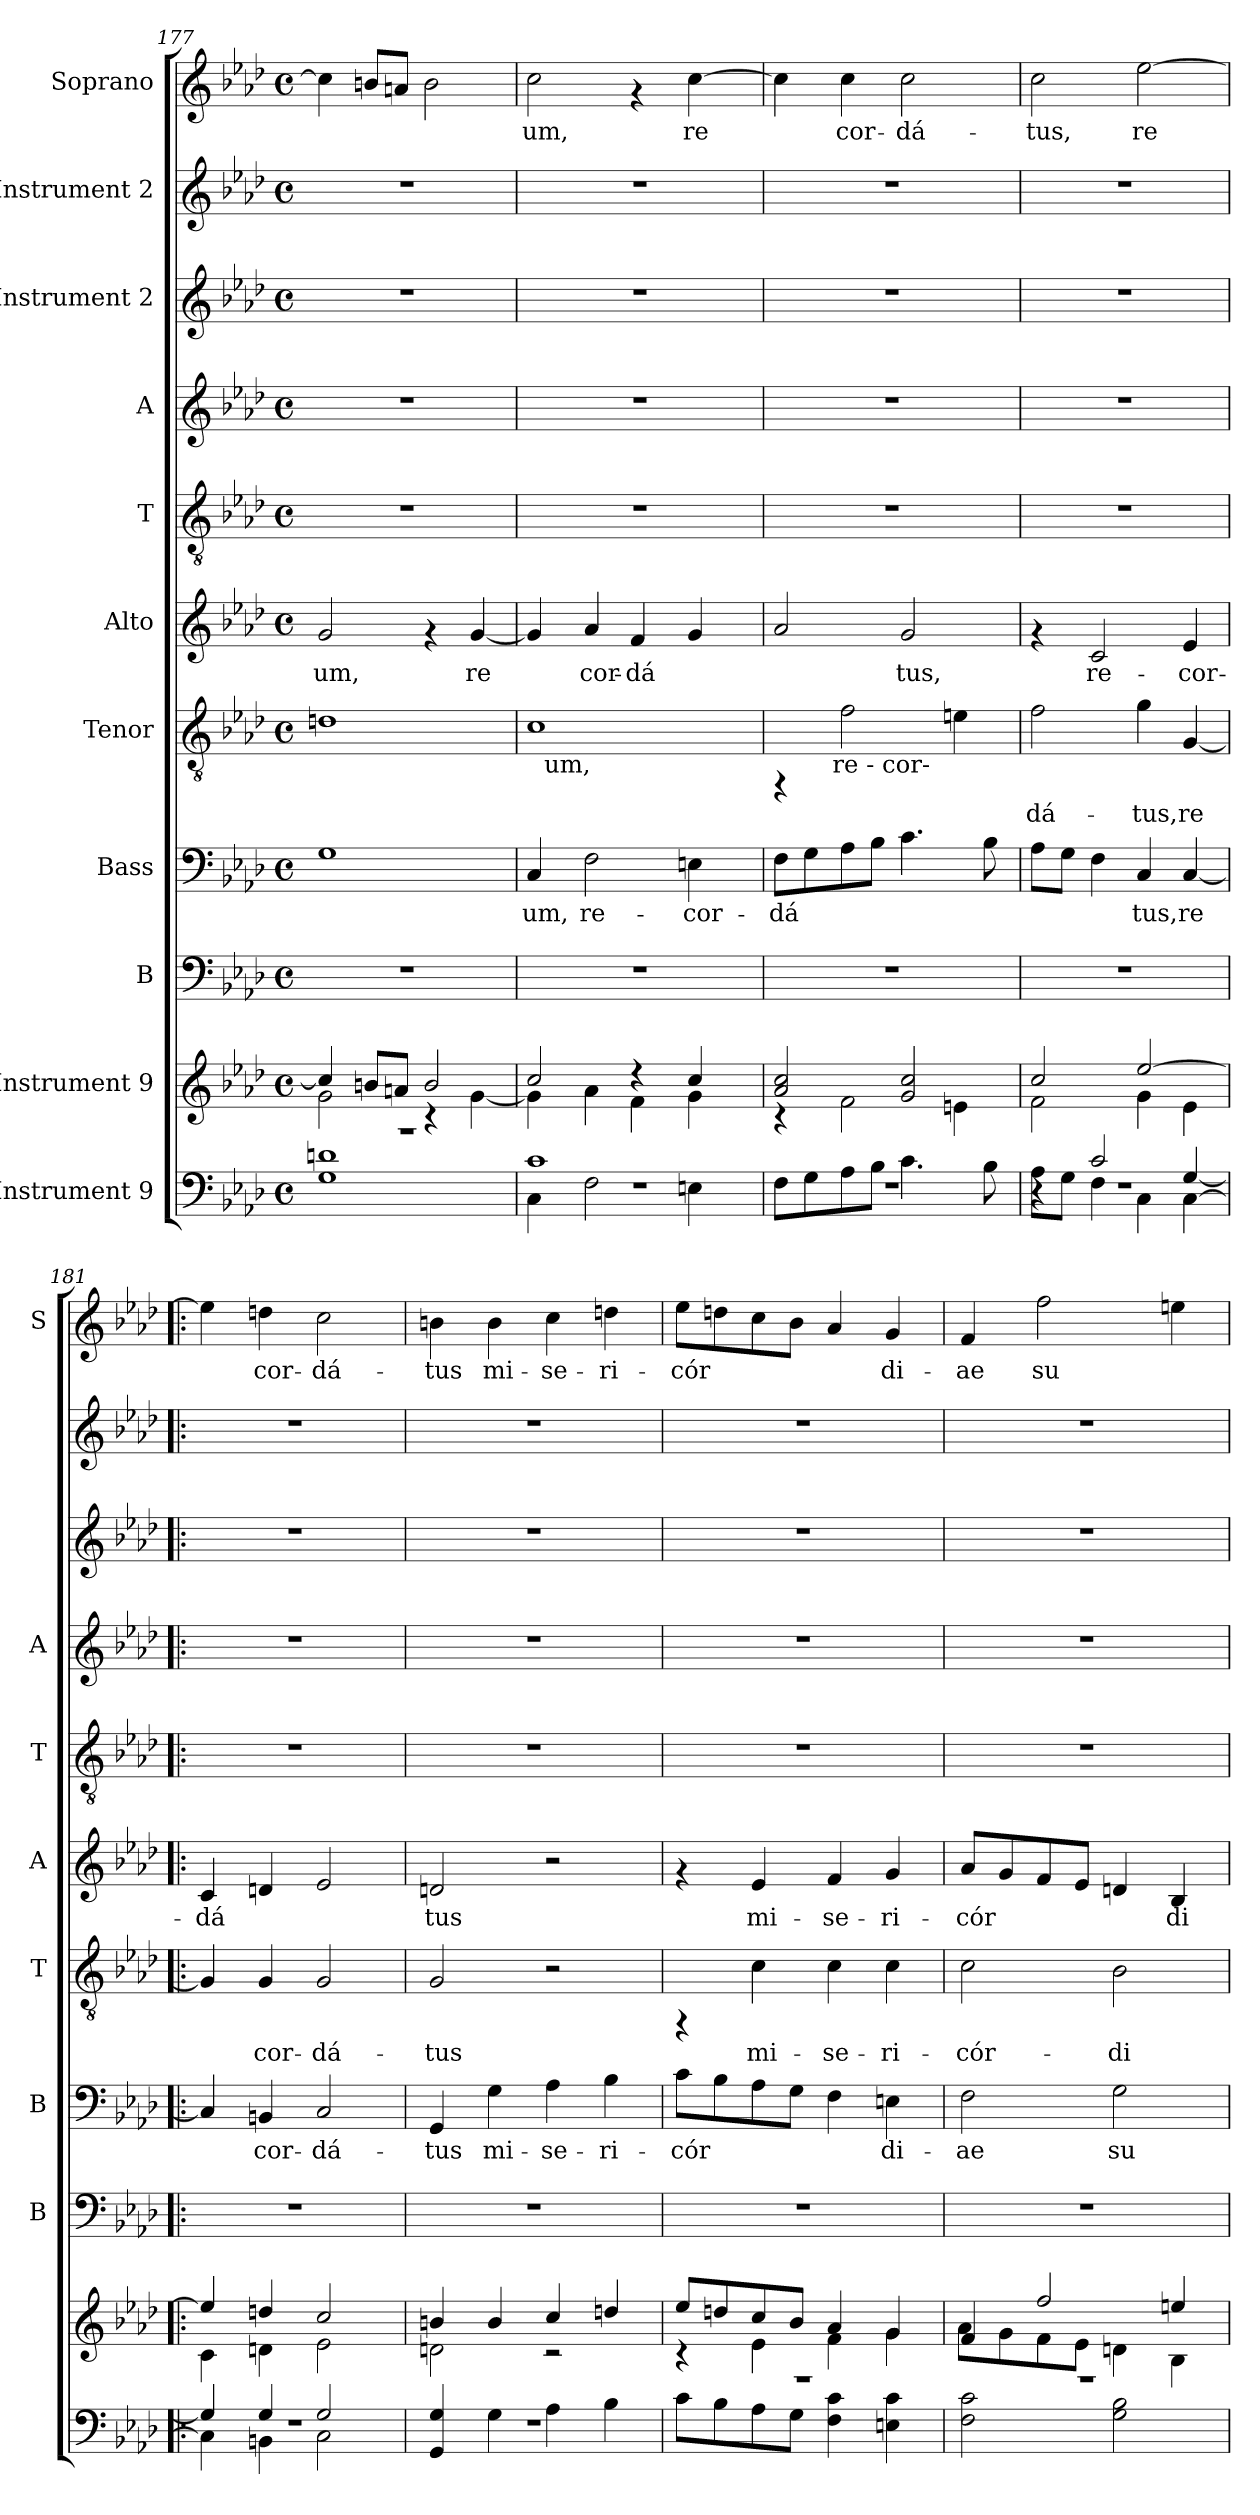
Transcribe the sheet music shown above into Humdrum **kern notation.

**kern	**kern	**kern	**kern	**text	**kern	**text	**kern	**text	**kern	**kern	**kern	**kern	**kern	**text
*part11	*part10	*part9	*part8	*part8	*part7	*part7	*part6	*part6	*part5	*part4	*part3	*part2	*part1	*part1
*staff11	*staff10	*staff9	*staff8	*staff8	*staff7	*staff7	*staff6	*staff6	*staff5	*staff4	*staff3	*staff2	*staff1	*staff1
*I"Instrument 9	*I"Instrument 9	*I"B	*I"Bass	*	*I"Tenor	*	*I"Alto	*	*I"T	*I"A	*I"Instrument 2	*I"Instrument 2	*I"Soprano	*
*	*	*I'B	*I'B	*	*I'T	*	*I'A	*	*I'T	*I'A	*	*	*I'S	*
*clefF4	*clefG2	*clefF4	*clefF4	*	*clefGv2	*	*clefG2	*	*clefGv2	*clefG2	*clefG2	*clefG2	*clefG2	*
*k[b-e-a-d-]	*k[b-e-a-d-]	*k[b-e-a-d-]	*k[b-e-a-d-]	*	*k[b-e-a-d-]	*	*k[b-e-a-d-]	*	*k[b-e-a-d-]	*k[b-e-a-d-]	*k[b-e-a-d-]	*k[b-e-a-d-]	*k[b-e-a-d-]	*
*A-:	*A-:	*A-:	*A-:	*	*A-:	*	*A-:	*	*A-:	*A-:	*A-:	*A-:	*A-:	*
*M4/4	*M4/4	*M4/4	*M4/4	*	*M4/4	*	*M4/4	*	*M4/4	*M4/4	*M4/4	*M4/4	*M4/4	*
*met(c)	*met(c)	*met(c)	*met(c)	*	*met(c)	*	*met(c)	*	*met(c)	*met(c)	*met(c)	*met(c)	*met(c)	*
=177	=177	=177	=177	=177	=177	=177	=177	=177	=177	=177	=177	=177	=177	=177
*^	*^	*	*	*	*	*	*	*	*	*	*	*	*	*
!	!	!	!	!	!	!LO:LY:b:cj	!	!LO:LY:b:cj	!	!LO:LY:b:cj	!	!	!	!	!	!LO:LY:b:cj
1r	1dn 1G	4cc/]	2g\	1r	1G	--	1dn	--	2g/	-um,	1r	1r	1r	1r	4cc\]	--
!	!	!	!	!	!	!	!	!	!	!	!	!	!	!	!	!LO:LY:b:cj
.	.	8bn/L	.	.	.	.	.	.	.	.	.	.	.	.	8bn/L	--
!	!	!	!	!	!	!	!	!	!	!	!	!	!	!	!	!LO:LY:b:cj
.	.	8an/J	.	.	.	.	.	.	.	.	.	.	.	.	8an/J	--
!	!	!	!	!	!	!	!	!	!	!	!	!	!	!	!	!LO:LY:b:cj
.	.	2b/	4rB	.	.	.	.	.	4rf	.	.	.	.	.	2b\	--
!	!	!	!	!	!	!	!	!	!	!LO:LY:b:cj	!	!	!	!	!	!
.	.	.	[<4g\	.	.	.	.	.	[<4g/	re-	.	.	.	.	.	.
=178	=178	=178	=178	=178	=178	=178	=178	=178	=178	=178	=178	=178	=178	=178	=178	=178
*	*^	*	*	*	*	*	*	*	*	*	*	*	*	*	*	*
!	!	!	!	!	!	!	!LO:LY:b:cj	!	!LO:LY:b:cj	!	!LO:LY:b:cj	!	!	!	!	!	!LO:LY:b:cj
*	*	*	*	*	*	*	*	*^	*	*	*	*	*	*	*	*	*
1r	1c	4C\	2cc/	4g\]	1r	4C/	-um,	1c	32.ryy	--	4g/]	--	1r	1r	1r	1r	2cc\	-um,
!	!	!	!	!	!	!	!	!	!LO:TX:b:t=um,	!	!	!	!	!	!	!	!	!
.	.	.	.	.	.	.	.	.	2ryy	.	.	.	.	.	.	.	.	.
!	!	!	!	!	!	!	!LO:LY:b:cj	!	!	!	!	!LO:LY:b:cj	!	!	!	!	!	!
.	.	2F\	.	4a-\	.	2F\	re-	.	.	.	4a-/	-cor-	.	.	.	.	.	.
!	!	!	!	!	!	!	!	!	!	!	!	!LO:LY:b:cj	!	!	!	!	!	!
.	.	.	4r	4f\	.	.	.	.	.	.	4f/	-dá-	.	.	.	.	4rf	.
.	.	.	.	.	.	.	.	.	4ryy	.	.	.	.	.	.	.	.	.
!	!	!	!	!	!	!	!LO:LY:b:cj	!	!	!	!	!LO:LY:b:cj	!	!	!	!	!	!LO:LY:b:cj
.	.	4En\	4cc/	4g\	.	4En\	-cor-	.	.	.	4g/	--	.	.	.	.	[>4cc\	re-
.	.	.	.	.	.	.	.	.	8ryy	.	.	.	.	.	.	.	.	.
.	.	.	.	.	.	.	.	.	16ryy	.	.	.	.	.	.	.	.	.
.	.	.	.	.	.	.	.	.	64ryy	.	.	.	.	.	.	.	.	.
=179	=179	=179	=179	=179	=179	=179	=179	=179	=179	=179	=179	=179	=179	=179	=179	=179	=179	=179
!	!	!	!	!	!	!	!LO:LY:b:cj	!	!	!	!	!LO:LY:b:cj	!	!	!	!	!	!LO:LY:b:cj
*	*v	*v	*	*	*	*	*	*	*	*	*	*	*	*	*	*	*	*
1r	8F\L	2a-/ 2cc/	4rB	1r	8F\L	-dá-	4rFF	8...ryy	.	2a-/	--	1r	1r	1r	1r	4cc\]	--
!	!	!	!	!	!	!LO:LY:b:cj	!	!	!	!	!	!	!	!	!	!	!
.	8G\	.	.	.	8G\	--	.	.	.	.	.	.	.	.	.	.	.
!	!	!	!	!	!	!	!	!LO:TX:b:t=re - cor-	!	!	!	!	!	!	!	!	!
.	.	.	.	.	.	.	.	2ryy	.	.	.	.	.	.	.	.	.
!	!	!	!	!	!	!LO:LY:b:cj	!	!	!LO:LY:b:cj	!	!	!	!	!	!	!	!LO:LY:b:cj
.	8A-\	.	2f\	.	8A-\	--	2f\	.	--	.	.	.	.	.	.	4cc\	-cor-
!	!	!	!	!	!	!LO:LY:b:cj	!	!	!	!	!	!	!	!	!	!	!
.	8B-\J	.	.	.	8B-\J	--	.	.	.	.	.	.	.	.	.	.	.
!	!	!	!	!	!	!LO:LY:b:cj	!	!	!	!	!LO:LY:b:cj	!	!	!	!	!	!LO:LY:b:cj
.	4.c\	2cc/ 2g/	.	.	4.c\	--	.	.	.	2g/	-tus,	.	.	.	.	2cc\	-dá-
.	.	.	.	.	.	.	.	4ryy	.	.	.	.	.	.	.	.	.
!	!	!	!	!	!	!	!	!	!LO:LY:b:cj	!	!	!	!	!	!	!	!
.	.	.	4en\	.	.	.	4en\	.	--	.	.	.	.	.	.	.	.
!	!	!	!	!	!	!LO:LY:b:cj	!	!	!	!	!	!	!	!	!	!	!
.	8B-\	.	.	.	8B-\	--	.	.	.	.	.	.	.	.	.	.	.
.	.	.	.	.	.	.	.	64ryy	.	.	.	.	.	.	.	.	.
!!LO:PB:g=z
=180	=180	=180	=180	=180	=180	=180	=180	=180	=180	=180	=180	=180	=180	=180	=180	=180	=180
*	*^	*	*	*	*	*	*	*	*	*	*	*	*	*	*	*	*
!	!	!	!	!	!	!	!LO:LY:b:cj	!	!	!LO:LY:b:cj	!	!	!	!	!	!	!	!LO:LY:b:cj
*	*	*	*	*	*	*	*	*v	*v	*	*	*	*	*	*	*	*	*
1r	4r	8A-\L	2cc/	2f\	1r	8A-\L	--	2f\	-dá-	4rf	.	1r	1r	1r	1r	2cc\	-tus,
!	!	!	!	!	!	!	!LO:LY:b:cj	!	!	!	!	!	!	!	!	!	!
.	.	8G\J	.	.	.	8G\J	--	.	.	.	.	.	.	.	.	.	.
!	!	!	!	!	!	!	!LO:LY:b:cj	!	!	!	!LO:LY:b:cj	!	!	!	!	!	!
.	2c/	4F\	.	.	.	4F\	--	.	.	2c/	re-	.	.	.	.	.	.
!	!	!	!	!	!	!	!LO:LY:b:cj	!	!LO:LY:b:cj	!	!	!	!	!	!	!	!LO:LY:b:cj
.	.	4C\	[>2ee-/	4g\	.	4C/	-tus,	4g\	-tus,	.	.	.	.	.	.	[>2ee-\	re-
!	!	!	!	!	!	!	!LO:LY:b:cj	!	!LO:LY:b:cj	!	!LO:LY:b:cj	!	!	!	!	!	!
.	[>4G/	[<4C\	.	4e-\	.	[>4C/	re-	[<4G/	re-	4e-/	-cor-	.	.	.	.	.	.
=181!|:	=181!|:	=181!|:	=181!|:	=181!|:	=181!|:	=181!|:	=181!|:	=181!|:	=181!|:	=181!|:	=181!|:	=181!|:	=181!|:	=181!|:	=181!|:	=181!|:	=181!|:
!	!	!	!	!	!	!	!LO:LY:b:cj	!	!LO:LY:b:cj	!	!LO:LY:b:cj	!	!	!	!	!	!LO:LY:b:cj
1r	4G/]	4C\]	4ee-/]	4c\	1r	4C/]	--	4G/]	--	4c/	-dá-	1r	1r	1r	1r	4ee-\]	--
!	!	!	!	!	!	!	!LO:LY:b:cj	!	!LO:LY:b:cj	!	!LO:LY:b:cj	!	!	!	!	!	!LO:LY:b:cj
.	4G/	4BBn\	4ddn/	4dn\	.	4BBn/	-cor-	4G/	-cor-	4dn/	--	.	.	.	.	4ddn\	-cor-
!	!	!	!	!	!	!	!LO:LY:b:cj	!	!LO:LY:b:cj	!	!LO:LY:b:cj	!	!	!	!	!	!LO:LY:b:cj
.	2G/	2C\	2cc/	2e-\	.	2C/	-dá-	2G/	-dá-	2e-/	--	.	.	.	.	2cc\	-dá-
=182	=182	=182	=182	=182	=182	=182	=182	=182	=182	=182	=182	=182	=182	=182	=182	=182	=182
!	!	!	!	!	!	!	!LO:LY:b:cj	!	!LO:LY:b:cj	!	!LO:LY:b:cj	!	!	!	!	!	!LO:LY:b:cj
*	*v	*v	*	*	*	*	*	*	*	*	*	*	*	*	*	*	*
1r	4GG/ 4G/	4bn/	2dn\	1r	4GG/	-tus	2G/	-tus	2dn/	-tus	1r	1r	1r	1r	4bn\	-tus
!	!	!	!	!	!	!LO:LY:b:cj	!	!	!	!	!	!	!	!	!	!LO:LY:b:cj
.	4G\	4b/	.	.	4G\	mi-	.	.	.	.	.	.	.	.	4b\	mi-
!	!	!	!	!	!	!LO:LY:b:cj	!	!	!	!	!	!	!	!	!	!LO:LY:b:cj
.	4A-\	4cc/	2r	.	4A-\	-se-	2r	.	2r	.	.	.	.	.	4cc\	-se-
!	!	!	!	!	!	!LO:LY:b:cj	!	!	!	!	!	!	!	!	!	!LO:LY:b:cj
.	4B-\	4ddn/	.	.	4B-\	-ri-	.	.	.	.	.	.	.	.	4ddn\	-ri-
=183	=183	=183	=183	=183	=183	=183	=183	=183	=183	=183	=183	=183	=183	=183	=183	=183
!	!	!	!	!	!	!LO:LY:b:cj	!	!	!	!	!	!	!	!	!	!LO:LY:b:cj
1r	8c\L	8ee-/L	4rB	1r	8c\L	-cór-	4rFF	.	4rf	.	1r	1r	1r	1r	8ee-\L	-cór-
!	!	!	!	!	!	!LO:LY:b:cj	!	!	!	!	!	!	!	!	!	!LO:LY:b:cj
.	8B-\	8ddn/	.	.	8B-\	--	.	.	.	.	.	.	.	.	8ddn\	--
!	!	!	!	!	!	!LO:LY:b:cj	!	!LO:LY:b:cj	!	!LO:LY:b:cj	!	!	!	!	!	!LO:LY:b:cj
.	8A-\	8cc/	4e-\	.	8A-\	--	4c\	mi-	4e-/	mi-	.	.	.	.	8cc\	--
!	!	!	!	!	!	!LO:LY:b:cj	!	!	!	!	!	!	!	!	!	!LO:LY:b:cj
.	8G\J	8b-/J	.	.	8G\J	--	.	.	.	.	.	.	.	.	8b-\J	--
!	!	!	!	!	!	!LO:LY:b:cj	!	!LO:LY:b:cj	!	!LO:LY:b:cj	!	!	!	!	!	!LO:LY:b:cj
.	4F\ 4c\	4a-/	4f\	.	4F\	--	4c\	-se-	4f/	-se-	.	.	.	.	4a-/	--
!	!	!	!	!	!	!LO:LY:b:cj	!	!LO:LY:b:cj	!	!LO:LY:b:cj	!	!	!	!	!	!LO:LY:b:cj
.	4c\ 4En\	4g/	4g\	.	4En\	-di-	4c\	-ri-	4g/	-ri-	.	.	.	.	4g/	-di-
=184	=184	=184	=184	=184	=184	=184	=184	=184	=184	=184	=184	=184	=184	=184	=184	=184
!	!	!	!	!	!	!LO:LY:b:cj	!	!LO:LY:b:cj	!	!LO:LY:b:cj	!	!	!	!	!	!LO:LY:b:cj
1r	2F\ 2c\	4f/	8a-\L	1r	2F\	-ae	2c\	-cór-	8a-/L	-cór-	1r	1r	1r	1r	4f/	-ae
!	!	!	!	!	!	!	!	!	!	!LO:LY:b:cj	!	!	!	!	!	!
.	.	.	8g\	.	.	.	.	.	8g/	--	.	.	.	.	.	.
!	!	!	!	!	!	!	!	!	!	!LO:LY:b:cj	!	!	!	!	!	!LO:LY:b:cj
.	.	2ff/	8f\	.	.	.	.	.	8f/	--	.	.	.	.	2ff\	su-
!	!	!	!	!	!	!	!	!	!	!LO:LY:b:cj	!	!	!	!	!	!
.	.	.	8e-\J	.	.	.	.	.	8e-/J	--	.	.	.	.	.	.
!	!	!	!	!	!	!LO:LY:b:cj	!	!LO:LY:b:cj	!	!LO:LY:b:cj	!	!	!	!	!	!
.	2B-\ 2G\	.	4dn\	.	2G\	su-	2B-\	-di-	4dn/	--	.	.	.	.	.	.
!	!	!	!	!	!	!	!	!	!	!LO:LY:b:cj	!	!	!	!	!	!LO:LY:b:cj
.	.	4een/	4B-\	.	.	.	.	.	4B-/	-di-	.	.	.	.	4een\	--
*v	*v	*	*	*	*	*	*	*	*	*	*	*	*	*	*	*
*	*v	*v	*	*	*	*	*	*	*	*	*	*	*	*	*
=	=	=	=	=	=	=	=	=	=	=	=	=	=	=
*-	*-	*-	*-	*-	*-	*-	*-	*-	*-	*-	*-	*-	*-	*-
